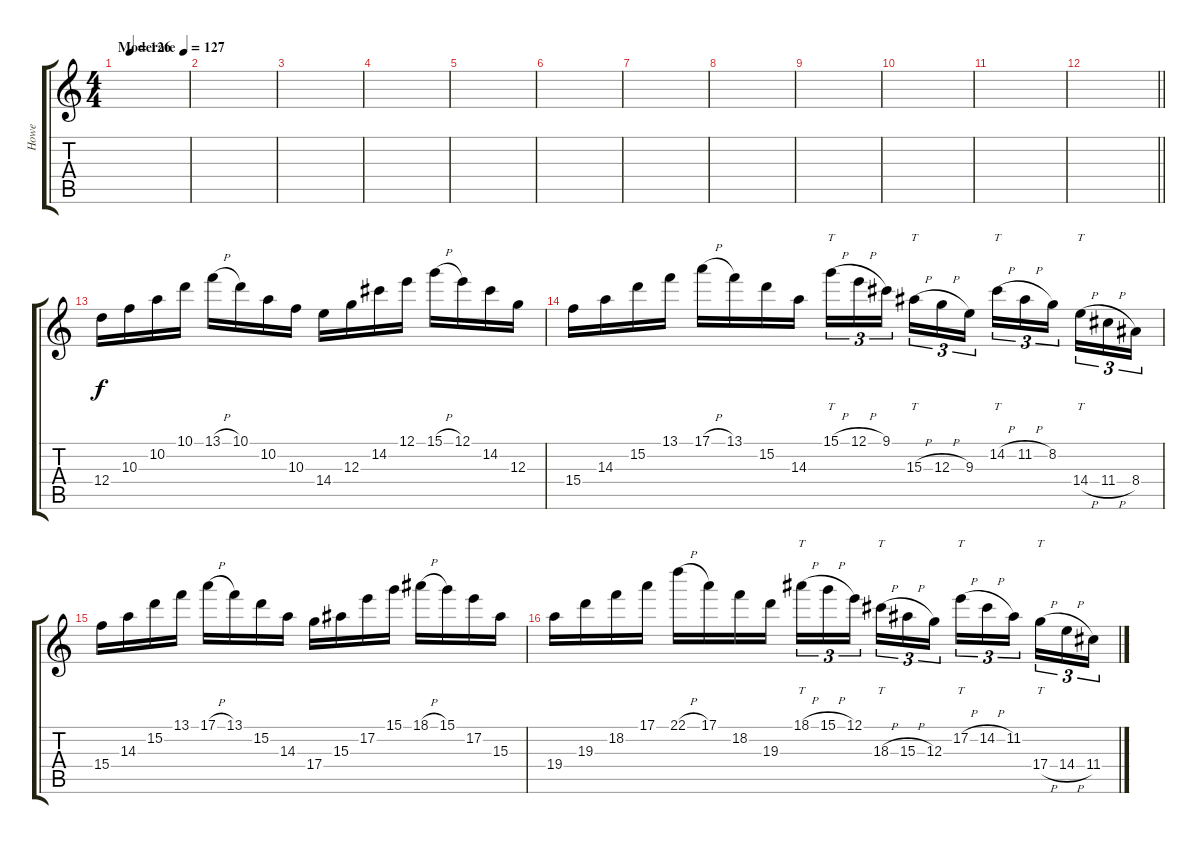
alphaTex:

\track ("Howe" "Howe") {instrument overdrivenguitar}
\staff {score tabs}
\tuning (E4 B3 G3 D3 A2 E2) {hide}
\ts (4 4)
\tempo (127 "Moderate")
\tempo (126 0.1875)
\tempo (127 "Moderate")
\clef g2
\ks c
|
|
|
|
|
|
|
|
|
|
|
\barLineRight lightlight
|
\section ("" "")
12.4.16 10.3.16 10.2.16 10.1.16 13.1{h}.16 10.1.16 10.2.16 10.3.16 14.4.16 12.3.16 14.2.16 12.1.16 15.1{h}.16 12.1.16 14.2.16 12.3.16 |
15.4.16 14.3.16 15.2.16 13.1.16 17.1{h}.16 13.1.16 15.2.16 14.3.16 15.1{h}.16{tt tu (3 2)} 12.1{h}.16{tu (3 2)} 9.1.16{tu (3 2) beam splitsecondary} 15.3{h}.16{tt tu (3 2)} 12.3{h}.16{tu (3 2)} 9.3.16{tu (3 2)} 14.2{h}.16{tt tu (3 2)} 11.2{h}.16{tu (3 2)} 8.2.16{tu (3 2) beam splitsecondary} 14.4{h}.16{tt tu (3 2)} 11.4{h}.16{tu (3 2)} 8.4.16{tu (3 2)} |
15.4.16 14.3.16 15.2.16 13.1.16 17.1{h}.16 13.1.16 15.2.16 14.3.16 17.4.16 15.3.16 17.2.16 15.1.16 18.1{h}.16 15.1.16 17.2.16 15.3.16 |
19.4.16 19.3.16 18.2.16 17.1.16 22.1{h}.16 17.1.16 18.2.16 19.3.16 18.1{h}.16{tt tu (3 2)} 15.1{h}.16{tu (3 2)} 12.1.16{tu (3 2) beam splitsecondary} 18.3{h}.16{tt tu (3 2)} 15.3{h}.16{tu (3 2)} 12.3.16{tu (3 2)} 17.2{h}.16{tt tu (3 2)} 14.2{h}.16{tu (3 2)} 11.2.16{tu (3 2) beam splitsecondary} 17.4{h}.16{tt tu (3 2)} 14.4{h}.16{tu (3 2)} 11.4.16{tu (3 2)}
